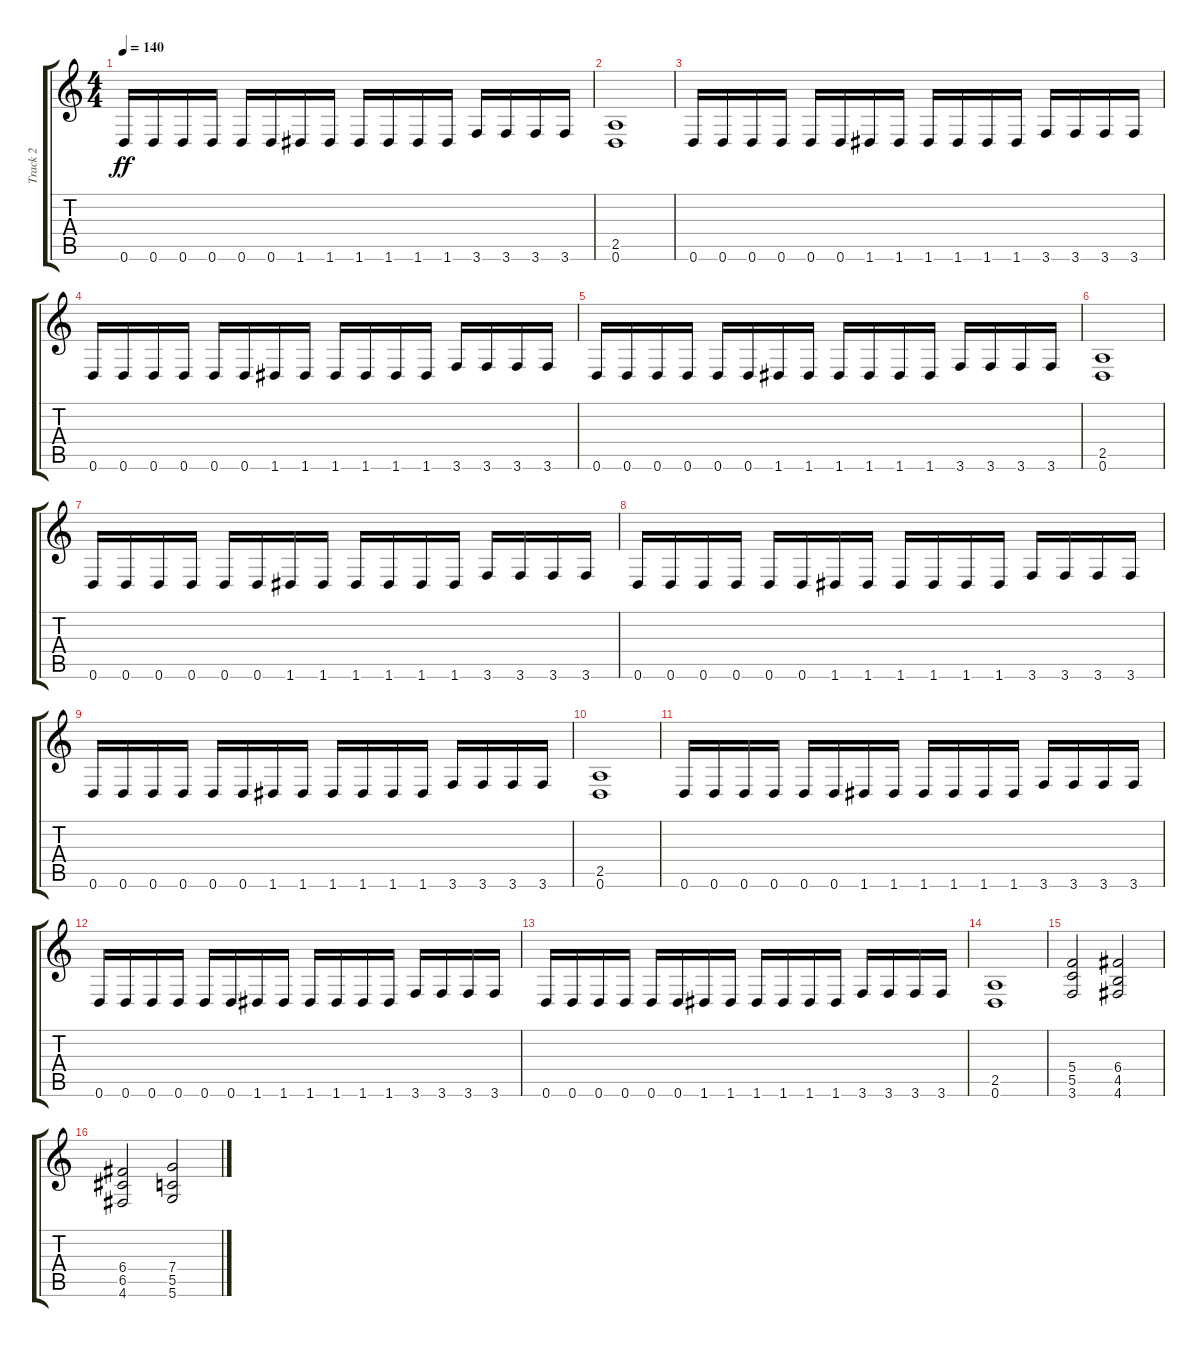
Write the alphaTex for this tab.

\track ("Track 2" "Track 2") {instrument distortionguitar}
\staff {score tabs}
\tuning (D4 A3 F3 C3 G2 D2) {hide}
\ts (4 4)
\tempo 140
\clef g2
\ks c
0.6.16{dy ff} 0.6.16 0.6.16 0.6.16 0.6.16 0.6.16 1.6.16 1.6.16 1.6.16 1.6.16 1.6.16 1.6.16 3.6.16 3.6.16 3.6.16 3.6.16 |
(2.5 0.6).1 |
0.6.16 0.6.16 0.6.16 0.6.16 0.6.16 0.6.16 1.6.16 1.6.16 1.6.16 1.6.16 1.6.16 1.6.16 3.6.16 3.6.16 3.6.16 3.6.16 |
0.6.16 0.6.16 0.6.16 0.6.16 0.6.16 0.6.16 1.6.16 1.6.16 1.6.16 1.6.16 1.6.16 1.6.16 3.6.16 3.6.16 3.6.16 3.6.16 |
0.6.16 0.6.16 0.6.16 0.6.16 0.6.16 0.6.16 1.6.16 1.6.16 1.6.16 1.6.16 1.6.16 1.6.16 3.6.16 3.6.16 3.6.16 3.6.16 |
(2.5 0.6).1 |
0.6.16 0.6.16 0.6.16 0.6.16 0.6.16 0.6.16 1.6.16 1.6.16 1.6.16 1.6.16 1.6.16 1.6.16 3.6.16 3.6.16 3.6.16 3.6.16 |
0.6.16 0.6.16 0.6.16 0.6.16 0.6.16 0.6.16 1.6.16 1.6.16 1.6.16 1.6.16 1.6.16 1.6.16 3.6.16 3.6.16 3.6.16 3.6.16 |
0.6.16 0.6.16 0.6.16 0.6.16 0.6.16 0.6.16 1.6.16 1.6.16 1.6.16 1.6.16 1.6.16 1.6.16 3.6.16 3.6.16 3.6.16 3.6.16 |
(2.5 0.6).1 |
0.6.16 0.6.16 0.6.16 0.6.16 0.6.16 0.6.16 1.6.16 1.6.16 1.6.16 1.6.16 1.6.16 1.6.16 3.6.16 3.6.16 3.6.16 3.6.16 |
0.6.16 0.6.16 0.6.16 0.6.16 0.6.16 0.6.16 1.6.16 1.6.16 1.6.16 1.6.16 1.6.16 1.6.16 3.6.16 3.6.16 3.6.16 3.6.16 |
0.6.16 0.6.16 0.6.16 0.6.16 0.6.16 0.6.16 1.6.16 1.6.16 1.6.16 1.6.16 1.6.16 1.6.16 3.6.16 3.6.16 3.6.16 3.6.16 |
(2.5 0.6).1 |
(5.4 5.5 3.6).2 (6.4 4.5 4.6).2 |
(6.4 6.5 4.6).2 (7.4 5.5 5.6).2
